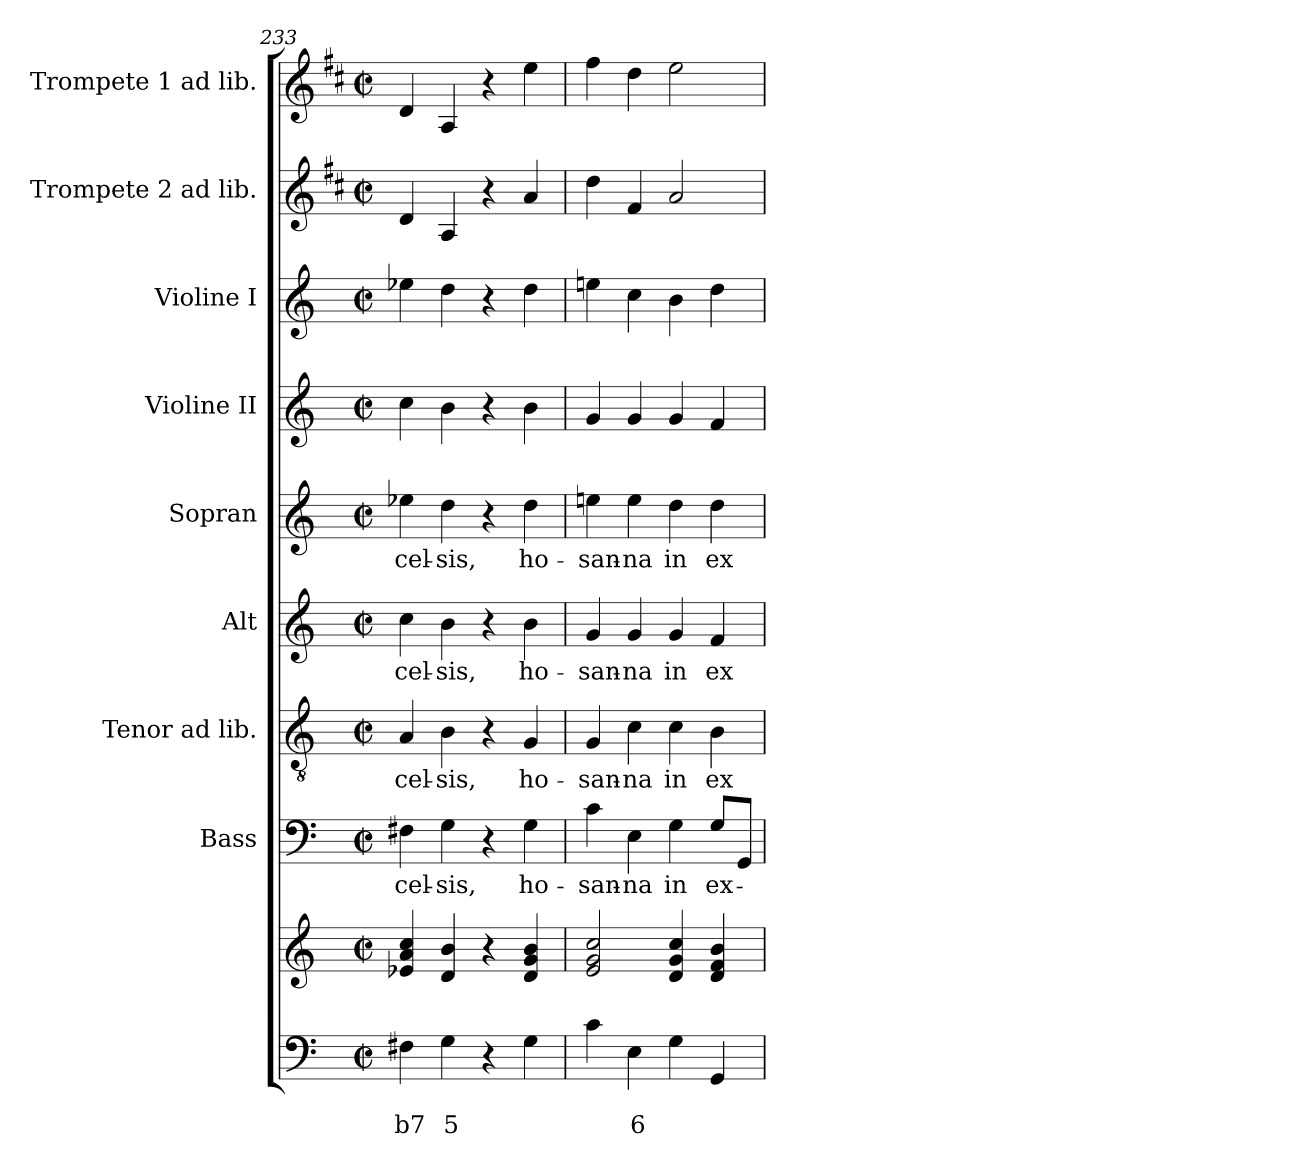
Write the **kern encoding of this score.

**kern	**text	**text	**kern	**kern	**text	**kern	**text	**kern	**text	**kern	**text	**kern	**kern	**kern	**kern
*part9	*part9	*part9	*part9	*part8	*part8	*part7	*part7	*part6	*part6	*part5	*part5	*part4	*part3	*part2	*part1
*staff10	*staff10	*staff10	*staff9	*staff8	*staff8	*staff7	*staff7	*staff6	*staff6	*staff5	*staff5	*staff4	*staff3	*staff2	*staff1
*	*	*	*	*I"Bass	*	*I"Tenor ad lib.	*	*I"Alt	*	*I"Sopran	*	*I"Violine II	*I"Violine I	*I"Trompete 2 ad lib.	*I"Trompete 1 ad lib.
*	*	*	*	*I'B.	*	*I'T.	*	*I'A.	*	*I'S.	*	*I'Vl. II	*I'Vl. I	*I'Trp. 2	*I'Trp. 1
*clefF4	*	*	*clefG2	*clefF4	*	*clefGv2	*	*clefG2	*	*clefG2	*	*clefG2	*clefG2	*clefG2	*clefG2
*	*	*	*	*	*	*	*	*	*	*	*	*	*	*ITrd1c2	*ITrd1c2
*k[]	*	*	*k[]	*k[]	*	*k[]	*	*k[]	*	*k[]	*	*k[]	*k[]	*k[]	*k[]
*C:	*	*	*C:	*C:	*	*C:	*	*C:	*	*C:	*	*C:	*C:	*C:	*C:
*M2/2	*	*	*M2/2	*M2/2	*	*M2/2	*	*M2/2	*	*M2/2	*	*M2/2	*M2/2	*M2/2	*M2/2
*met(c|)	*	*	*met(c|)	*met(c|)	*	*met(c|)	*	*met(c|)	*	*met(c|)	*	*met(c|)	*met(c|)	*met(c|)	*met(c|)
=233	=233	=233	=233	=233	=233	=233	=233	=233	=233	=233	=233	=233	=233	=233	=233
!	!	!LO:LY:b	!	!	!LO:LY:b	!	!LO:LY:b	!	!LO:LY:b	!	!LO:LY:b	!	!	!	!
4F#X\	.	b7	4e-X/ 4a/ 4cc/	4F#X\	-cel-	4A/	-cel-	4cc\	-cel-	4ee-X\	-cel-	4cc\	4ee-X\	4c/	4c/
!	!	!LO:LY:b	!	!	!LO:LY:b	!	!LO:LY:b	!	!LO:LY:b	!	!LO:LY:b	!	!	!	!
4G\	.	5	4d/ 4b/	4G\	-sis,	4B\	-sis,	4b\	-sis,	4dd\	-sis,	4b\	4dd\	4G/	4G/
4r	.	.	4r	4r	.	4r	.	4r	.	4r	.	4r	4r	4r	4r
!	!	!	!	!	!LO:LY:b	!	!LO:LY:b	!	!LO:LY:b	!	!LO:LY:b	!	!	!	!
4G\	.	.	4d/ 4g/ 4b/	4G\	ho-	4G/	ho-	4b\	ho-	4dd\	ho-	4b\	4dd\	4g/	4dd\
=234	=234	=234	=234	=234	=234	=234	=234	=234	=234	=234	=234	=234	=234	=234	=234
!	!	!	!	!	!LO:LY:b	!	!LO:LY:b	!	!LO:LY:b	!	!LO:LY:b	!	!	!	!
4c\	.	.	2e/ 2g/ 2cc/	4c\	-san-	4G/	-san-	4g/	-san-	4een\	-san-	4g/	4een\	4cc\	4ee\
!	!	!LO:LY:b	!	!	!LO:LY:b	!	!LO:LY:b	!	!LO:LY:b	!	!LO:LY:b	!	!	!	!
4E\	.	6	.	4E\	-na	4c\	-na	4g/	-na	4ee\	-na	4g/	4cc\	4e/	4cc\
!	!	!	!	!	!LO:LY:b	!	!LO:LY:b	!	!LO:LY:b	!	!LO:LY:b	!	!	!	!
4G\	.	.	4d/ 4g/ 4cc/	4G\	in	4c\	in	4g/	in	4dd\	in	4g/	4b\	2g/	2dd\
!	!	!	!	!	!LO:LY:b	!	!LO:LY:b	!	!LO:LY:b	!	!LO:LY:b	!	!	!	!
4GG/	.	.	4d/ 4f/ 4b/	8G/L	ex-	4B\	ex-	4f/	ex-	4dd\	ex-	4f/	4dd\	.	.
.	.	.	.	8GG/J	.	.	.	.	.	.	.	.	.	.	.
=	=	=	=	=	=	=	=	=	=	=	=	=	=	=	=
*-	*-	*-	*-	*-	*-	*-	*-	*-	*-	*-	*-	*-	*-	*-	*-
